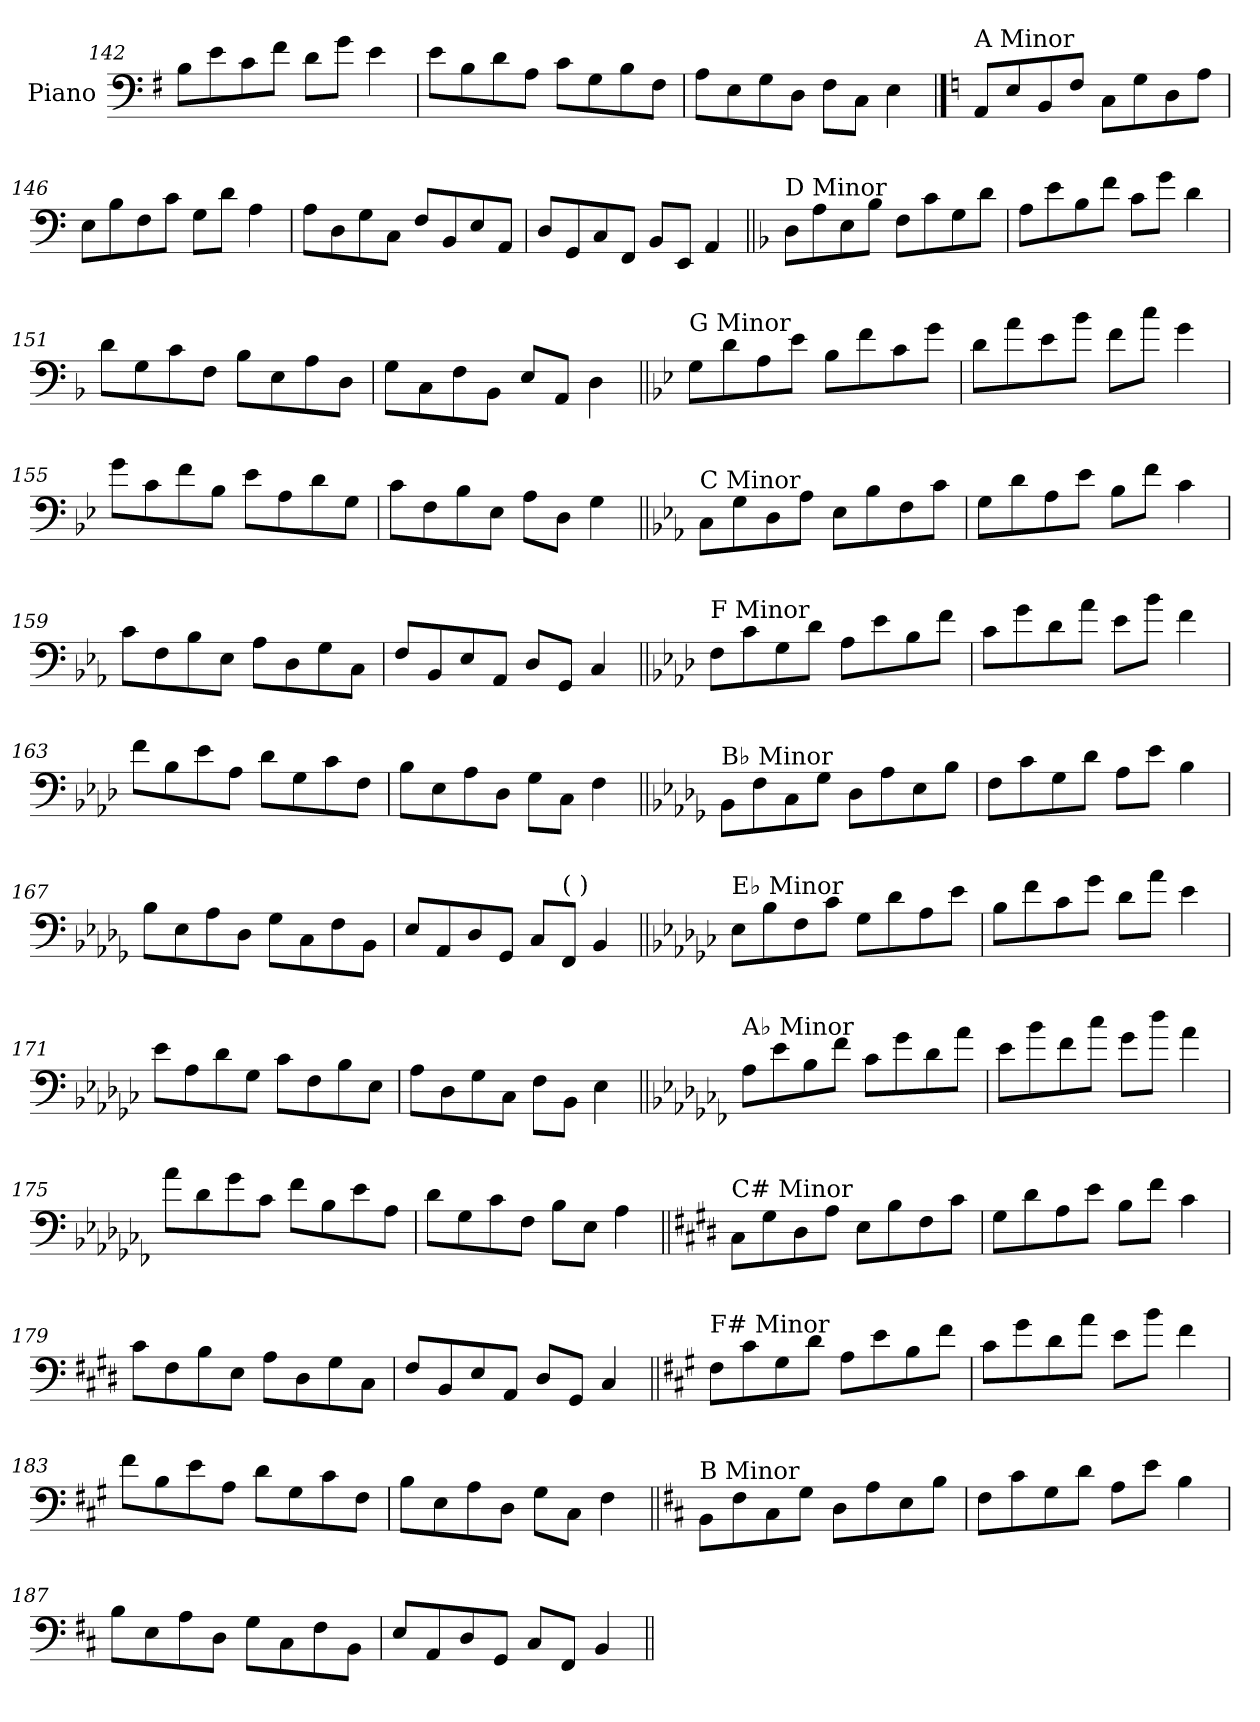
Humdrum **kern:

**kern
*part1
*staff1
*I"Piano
*I'Pno.
*clefF4
*k[f#]
=142
8B\L
8e\
8c\
8f#\J
8d\L
8g\J
4e\
=143
8e\L
8B\
8d\
8A\J
8c\L
8G\
8B\
8F#\J
=144
8A\L
8E\
8G\
8D\J
8F#\L
8C\J
4E\
!!LO:PB:g=z
==145
*k[]
!LO:TX:a:t=A Minor
8AA/L
8E/
8BB/
8F/J
8C\L
8G\
8D\
8A\J
=146
8E\L
8B\
8F\
8c\J
8G\L
8d\J
4A\
=147
8A\L
8D\
8G\
8C\J
8F/L
8BB/
8E/
8AA/J
=148
8D/L
8GG/
8C/
8FF/J
8BB/L
8EE/J
4AA/
!!LO:LB:g=z
=149||
*k[b-]
!LO:TX:a:t=D Minor
8D\L
8A\
8E\
8B-\J
8F\L
8c\
8G\
8d\J
=150
8A\L
8e\
8B-\
8f\J
8c\L
8g\J
4d\
=151
8d\L
8G\
8c\
8F\J
8B-\L
8E\
8A\
8D\J
=152
8G\L
8C\
8F\
8BB-\J
8E/L
8AA/J
4D\
!!LO:LB:g=z
=153||
*k[b-e-]
!LO:TX:a:t=G Minor
8G\L
8d\
8A\
8e-\J
8B-\L
8f\
8c\
8g\J
=154
8d\L
8a\
8e-\
8b-\J
8f\L
8cc\J
4g\
=155
8g\L
8c\
8f\
8B-\J
8e-\L
8A\
8d\
8G\J
=156
8c\L
8F\
8B-\
8E-\J
8A\L
8D\J
4G\
!!LO:LB:g=z
=157||
*k[b-e-a-]
!LO:TX:a:t=C Minor
8C\L
8G\
8D\
8A-\J
8E-\L
8B-\
8F\
8c\J
=158
8G\L
8d\
8A-\
8e-\J
8B-\L
8f\J
4c\
=159
8c\L
8F\
8B-\
8E-\J
8A-\L
8D\
8G\
8C\J
=160
8F/L
8BB-/
8E-/
8AA-/J
8D/L
8GG/J
4C/
!!LO:LB:g=z
=161||
*k[b-e-a-d-]
!LO:TX:a:t=F Minor
8F\L
8c\
8G\
8d-\J
8A-\L
8e-\
8B-\
8f\J
=162
8c\L
8g\
8d-\
8a-\J
8e-\L
8b-\J
4f\
=163
8f\L
8B-\
8e-\
8A-\J
8d-\L
8G\
8c\
8F\J
=164
8B-\L
8E-\
8A-\
8D-\J
8G\L
8C\J
4F\
!!LO:LB:g=z
=165||
*k[b-e-a-d-g-]
!LO:TX:a:t=B♭ Minor
8BB-\L
8F\
8C\
8G-\J
8D-\L
8A-\
8E-\
8B-\J
=166
8F\L
8c\
8G-\
8d-\J
8A-\L
8e-\J
4B-\
=167
8B-\L
8E-\
8A-\
8D-\J
8G-\L
8C\
8F\
8BB-\J
=168
8E-/L
8AA-/
8D-/
8GG-/J
8C/L
!LO:TX:a:t=(    )
8FF/J
4BB-/
!!LO:LB:g=z
=169||
*k[b-e-a-d-g-c-]
!LO:TX:a:t=E♭ Minor
8E-\L
8B-\
8F\
8c-\J
8G-\L
8d-\
8A-\
8e-\J
=170
8B-\L
8f\
8c-\
8g-\J
8d-\L
8a-\J
4e-\
=171
8e-\L
8A-\
8d-\
8G-\J
8c-\L
8F\
8B-\
8E-\J
=172
8A-\L
8D-\
8G-\
8C-\J
8F\L
8BB-\J
4E-\
!!LO:LB:g=z
=173||
*k[b-e-a-d-g-c-f-]
!LO:TX:a:t=A♭ Minor
8A-\L
8e-\
8B-\
8f-\J
8c-\L
8g-\
8d-\
8a-\J
=174
8e-\L
8b-\
8f-\
8cc-\J
8g-\L
8dd-\J
4a-\
=175
8a-\L
8d-\
8g-\
8c-\J
8f-\L
8B-\
8e-\
8A-\J
=176
8d-\L
8G-\
8c-\
8F-\J
8B-\L
8E-\J
4A-\
!!LO:LB:g=z
=177||
*k[f#c#g#d#]
!LO:TX:a:t=C# Minor
8C#\L
8G#\
8D#\
8A\J
8E\L
8B\
8F#\
8c#\J
=178
8G#\L
8d#\
8A\
8e\J
8B\L
8f#\J
4c#\
=179
8c#\L
8F#\
8B\
8E\J
8A\L
8D#\
8G#\
8C#\J
=180
8F#/L
8BB/
8E/
8AA/J
8D#/L
8GG#/J
4C#/
!!LO:LB:g=z
=181||
*k[f#c#g#]
!LO:TX:a:t=F# Minor
8F#\L
8c#\
8G#\
8d\J
8A\L
8e\
8B\
8f#\J
=182
8c#\L
8g#\
8d\
8a\J
8e\L
8b\J
4f#\
=183
8f#\L
8B\
8e\
8A\J
8d\L
8G#\
8c#\
8F#\J
=184
8B\L
8E\
8A\
8D\J
8G#\L
8C#\J
4F#\
!!LO:LB:g=z
=185||
*k[f#c#]
!LO:TX:a:t=B Minor
8BB\L
8F#\
8C#\
8G\J
8D\L
8A\
8E\
8B\J
=186
8F#\L
8c#\
8G\
8d\J
8A\L
8e\J
4B\
=187
8B\L
8E\
8A\
8D\J
8G\L
8C#\
8F#\
8BB\J
=188
8E/L
8AA/
8D/
8GG/J
8C#/L
8FF#/J
4BB/
=||
*-
